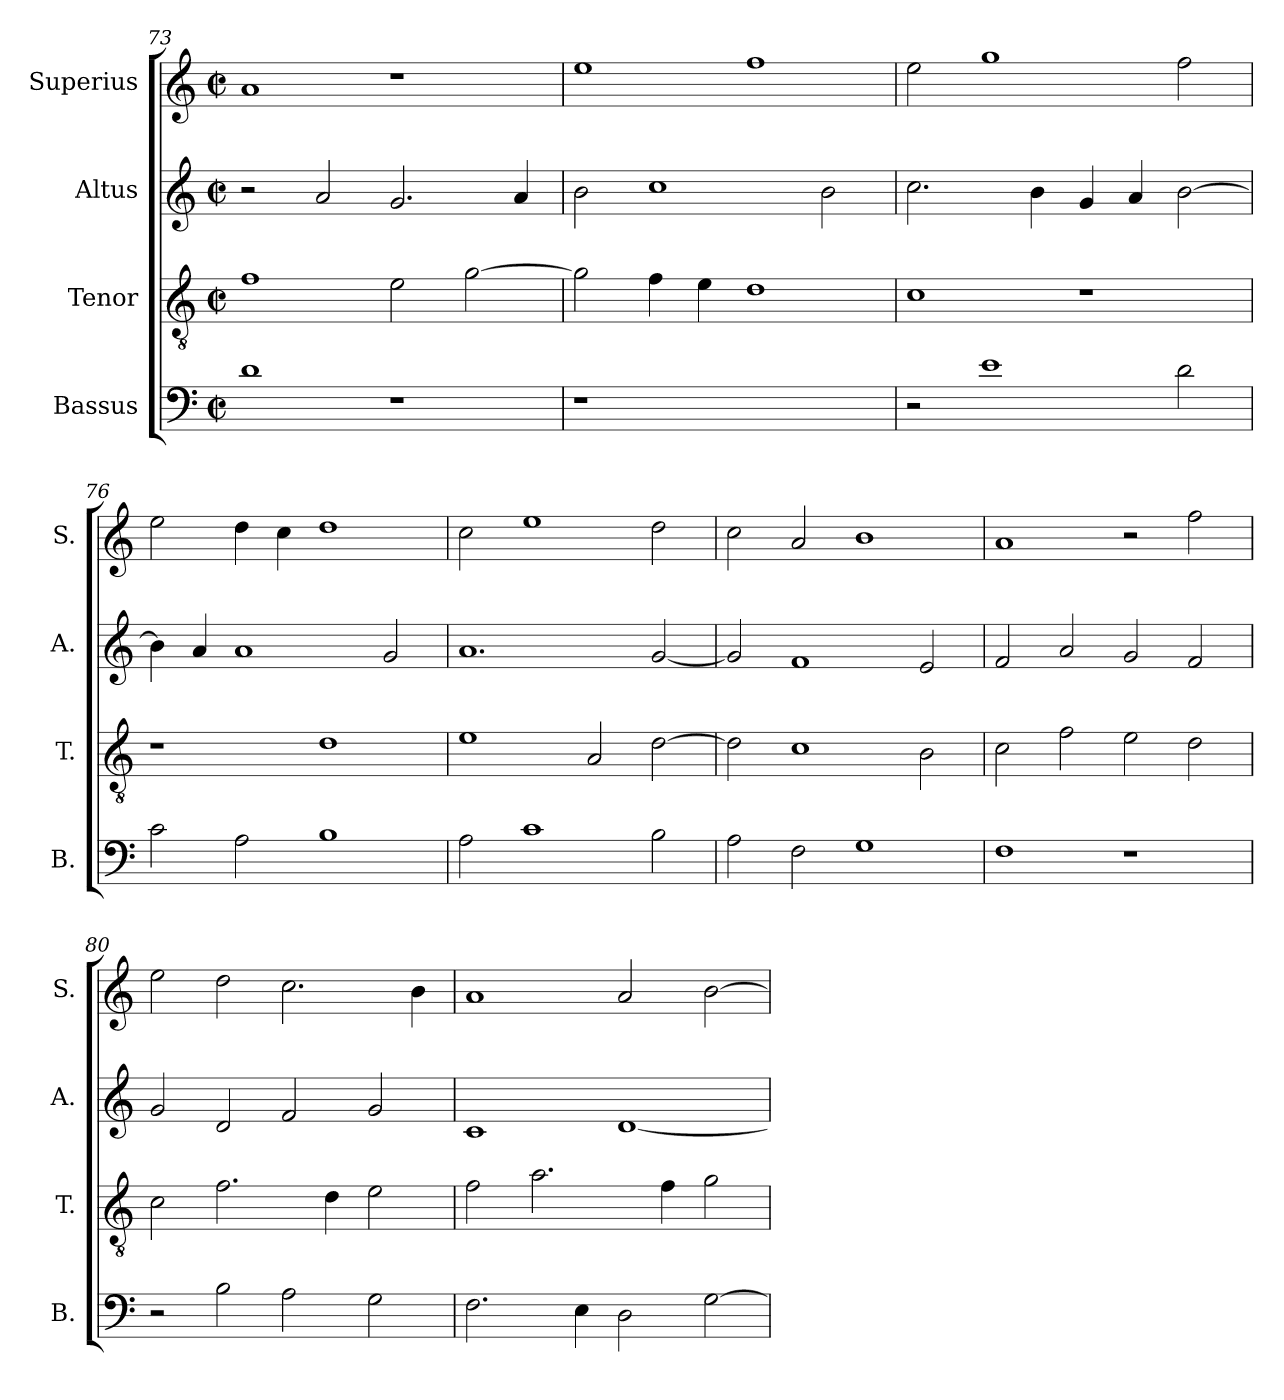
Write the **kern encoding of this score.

**kern	**kern	**kern	**kern
*part4	*part3	*part2	*part1
*staff4	*staff3	*staff2	*staff1
*I"Bassus	*I"Tenor	*I"Altus	*I"Superius
*I'B.	*I'T.	*I'A.	*I'S.
*clefF4	*clefGv2	*clefG2	*clefG2
*	*ITrd7c12	*	*
*k[]	*k[]	*k[]	*k[]
*C:	*C:	*C:	*C:
*M2/2	*M2/2	*M2/2	*M2/2
*met(c|)	*met(c|)	*met(c|)	*met(c|)
=73	=73	=73	=73
1di	1Fi	2r	1ai
.	.	2ai/	.
1r	2Ei\	2.gi/	1r
.	[>2Gi\	.	.
.	.	4ai/	.
=74	=74	=74	=74
!LO:N:vis=1	!	!	!
1r	2Gi\]	2bi\	1eei
.	4Fi\	1cci	.
.	4Ei\	.	.
1ryy	1Di	.	1ffi
.	.	2bi\	.
=75	=75	=75	=75
2r	1Ci	2.cci\	2eei\
1ei	.	.	1ggi
.	.	4bi\	.
.	1r	4gi/	.
.	.	4ai/	.
2di\	.	[>2bi\	2ffi\
=76	=76	=76	=76
2ci\	1r	4bi\]	2eei\
.	.	4ai/	.
2Ai\	.	1ai	4ddi\
.	.	.	4cci\
1Bi	1Di	.	1ddi
.	.	2gi/	.
!!LO:LB:g=z
=77	=77	=77	=77
2Ai\	1Ei	1.ai	2cci\
1ci	.	.	1eei
.	2AAi/	.	.
2Bi\	[>2Di\	[<2gi/	2ddi\
=78	=78	=78	=78
2Ai\	2Di\]	2gi/]	2cci\
2Fi\	1Ci	1fi	2ai/
1Gi	.	.	1bi
.	2BBi\	2ei/	.
=79	=79	=79	=79
1Fi	2Ci\	2fi/	1ai
.	2Fi\	2ai/	.
1r	2Ei\	2gi/	2r
.	2Di\	2fi/	2ffi\
=80	=80	=80	=80
2r	2Ci\	2gi/	2eei\
2Bi\	2.Fi\	2di/	2ddi\
2Ai\	.	2fi/	2.cci\
.	4Di\	.	.
2Gi\	2Ei\	2gi/	.
.	.	.	4bi\
=81	=81	=81	=81
2.Fi\	2Fi\	1ci	1ai
.	2.Ai\	.	.
4Ei\	.	.	.
2Di\	.	[<1di	2ai/
.	4Fi\	.	.
[>2Gi\	2Gi\	.	[>2bi\
=	=	=	=
*-	*-	*-	*-
